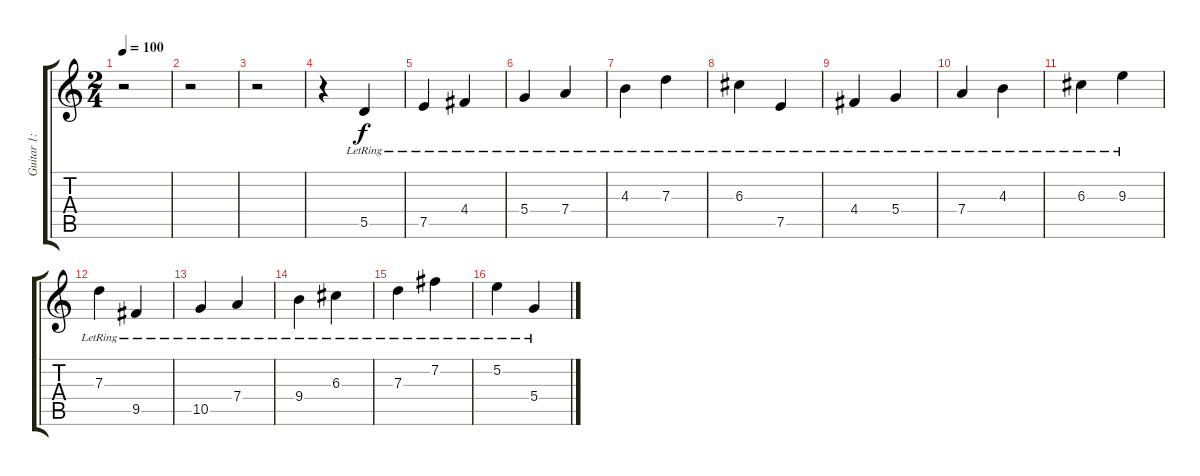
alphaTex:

\track ("Guitar 1: intro/arps" "Guitar 1: ") {instrument electricguitarjazz}
\staff {score tabs}
\tuning (E4 B3 G3 D3 A2 E2) {hide}
\ts (2 4)
\tempo 100
\clef g2
\ks c
r.2{dy f} |
r.2 |
r.2 |
r.4 5.5{lr}.4 |
7.5{lr}.4 4.4{lr}.4 |
5.4{lr}.4 7.4{lr}.4 |
4.3{lr}.4 7.3{lr}.4 |
6.3{lr}.4 7.5{lr}.4 |
4.4{lr}.4 5.4{lr}.4 |
7.4{lr}.4 4.3{lr}.4 |
6.3{lr}.4 9.3{lr}.4 |
7.3{lr}.4 9.5{lr}.4 |
10.5{lr}.4 7.4{lr}.4 |
9.4{lr}.4 6.3{lr}.4 |
7.3{lr}.4 7.2{lr}.4 |
5.2{lr}.4 5.4{lr}.4
